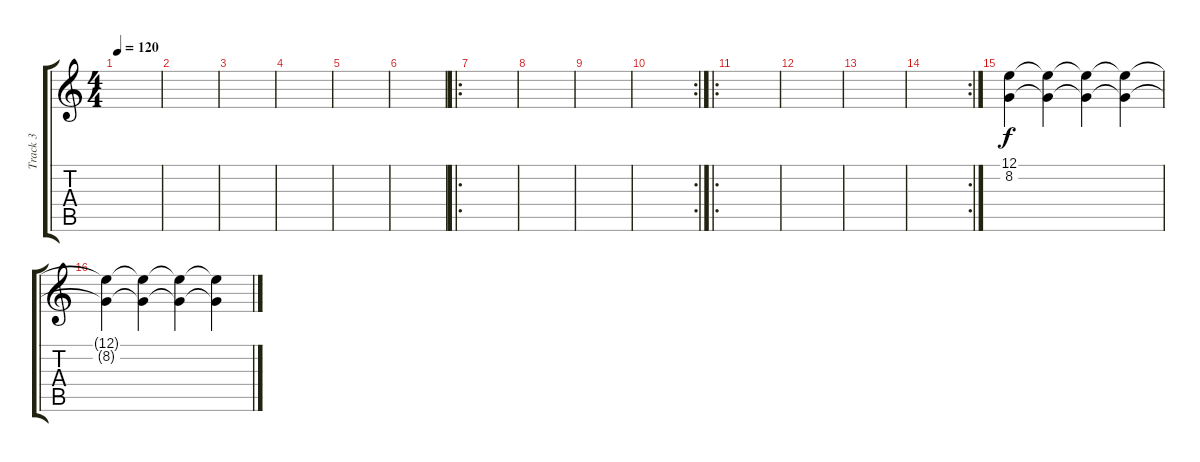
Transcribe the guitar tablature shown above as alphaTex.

\track ("Track 3" "Track 3") {instrument pad8sweep}
\staff {score tabs}
\tuning (E4 B3 G3 D3 A2 E2) {hide}
\ts (4 4)
\tempo 120
\clef g2
\ks c
|
|
|
|
|
|
\ro
|
|
|
\rc 2
|
\ro
|
|
|
\rc 2
|
(12.1 8.2).4{balance 16} (12.1{t} 8.2{t}).4 (12.1{t} 8.2{t}).4 (12.1{t} 8.2{t}).4 |
(12.1{t} 8.2{t}).4{balance 0} (12.1{t} 8.2{t}).4 (12.1{t} 8.2{t}).4 (12.1{t} 8.2{t}).4
